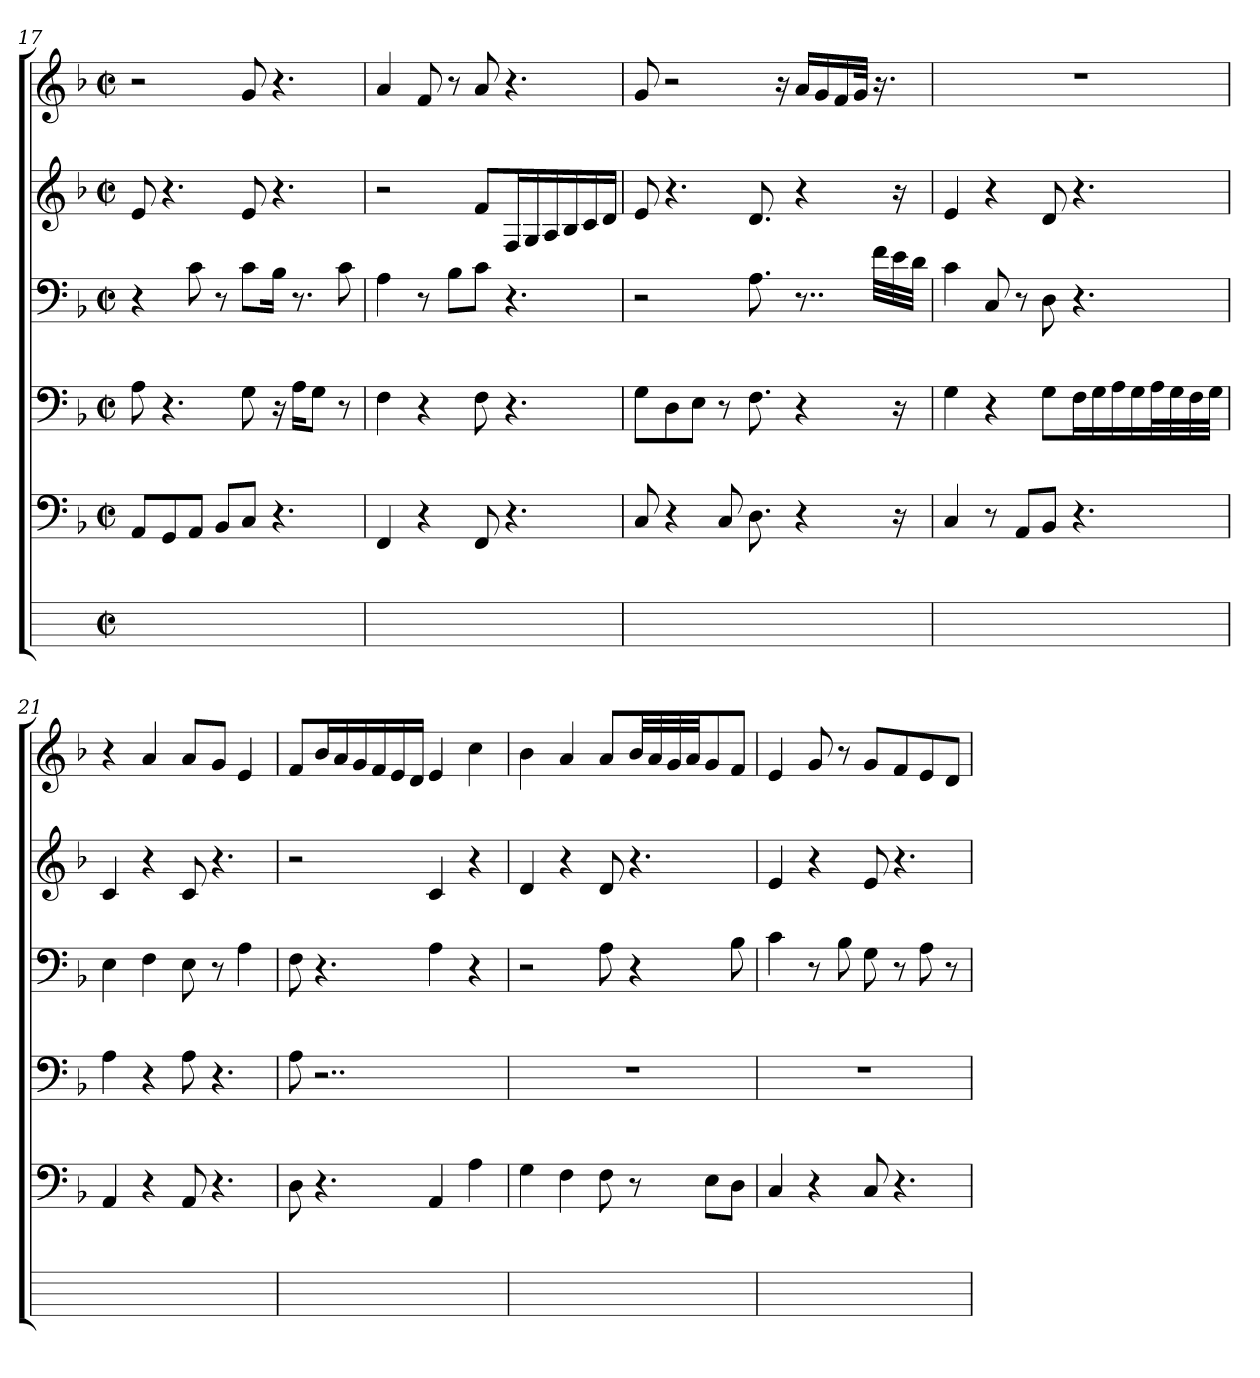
**kern	**kern	**kern	**kern	**kern	**kern
*part6	*part5	*part4	*part3	*part2	*part1
*staff6	*staff5	*staff4	*staff3	*staff2	*staff1
*	*clefF4	*clefF4	*clefF4	*clefG2	*clefG2
*	*k[b-]	*k[b-]	*k[b-]	*k[b-]	*k[b-]
*	*F:	*F:	*F:	*F:	*F:
*M2/2	*M2/2	*M2/2	*M2/2	*M2/2	*M2/2
*met(c|)	*met(c|)	*met(c|)	*met(c|)	*met(c|)	*met(c|)
=17	=17	=17	=17	=17	=17
1ryy	8AAL	8A	4r	8ei	2r
.	8GGj	4.r	.	4.r	.
.	8AAiJ	.	8c	.	.
.	8BB-L	.	8r	.	.
.	8CJ	8G	8ciL	8ei	8g
.	4.r	16r	16B-Jk	4.r	4.r
.	.	16AjKL	8.r	.	.
.	.	8GiJ	.	.	.
.	.	8r	8cj	.	.
=18	=18	=18	=18	=18	=18
1ryy	4FF	4F	4A	2r	4a
.	4r	4r	8r	.	8f
.	.	.	8B-L	.	8r
.	8FFi	8Fi	8cJ	8fL	8a
.	4.r	4.r	4.r	16FjL	4.r
.	.	.	.	16Gj	.
.	.	.	.	16Aj	.
.	.	.	.	16B-j	.
.	.	.	.	16cj	.
.	.	.	.	16djJJ	.
=19	=19	=19	=19	=19	=19
1ryy	8C	8GL	2r	8e	8g
.	4r	8Dj	.	4.r	2r
.	.	8EZJ	.	.	.
.	8Cj	8r	.	.	.
.	8.D	8.F	8.A	8.d	.
.	.	.	.	.	16r
.	4r	4r	8..r	4r	16ajLL
.	.	.	.	.	16gj
.	.	.	.	.	16fj
.	.	.	.	.	32giJJk
.	.	.	32fjLLL	.	16.r
.	16r	16r	32ej	16r	.
.	.	.	32djJJJ	.	.
=20	=20	=20	=20	=20	=20
1ryy	4C	4G	4c	4e	1r
.	8r	4r	8C	4r	.
.	8AAL	.	8r	.	.
.	8BB-J	8GiL	8D	8d	.
.	4.r	16FjL	4.r	4.r	.
.	.	16Gj	.	.	.
.	.	16Aj	.	.	.
.	.	16Gj	.	.	.
.	.	32AjL	.	.	.
.	.	32Gj	.	.	.
.	.	32Fj	.	.	.
.	.	32GjJJJ	.	.	.
=21	=21	=21	=21	=21	=21
1ryy	4AA	4A	4E	4c	4r
.	4r	4r	4F	4r	4a
.	8AAi	8Ai	8E	8ci	8aiL
.	4.r	4.r	8r	4.r	8gJ
.	.	.	4A	.	4e
=22	=22	=22	=22	=22	=22
1ryy	8D	8Ai	8F	2r	8fL
.	4.r	2..r	4.r	.	16b-jL
.	.	.	.	.	16aj
.	.	.	.	.	16gj
.	.	.	.	.	16fj
.	.	.	.	.	16eZ
.	.	.	.	.	16djJJ
.	4AA	.	4A	4c	4e
.	4A	.	4r	4r	4cc
=23	=23	=23	=23	=23	=23
1ryy	4G	1r	2r	4d	4b-
.	4F	.	.	4r	4a
.	8Fi	.	8A	8di	8aiL
.	8r	.	4r	4.r	32b-jLL
.	.	.	.	.	32aj
.	.	.	.	.	32gj
.	.	.	.	.	32ajJJ
.	8EL	.	.	.	8g
.	8DJ	.	8B-	.	8fJ
=24	=24	=24	=24	=24	=24
1ryy	4C	1r	4c	4e	4e
.	4r	.	8r	4r	8g
.	.	.	8B-	.	8r
.	8Ci	.	8G	8ei	8giL
.	4.r	.	8r	4.r	8f
.	.	.	8A	.	8e
.	.	.	8r	.	8dJ
=	=	=	=	=	=
*-	*-	*-	*-	*-	*-
